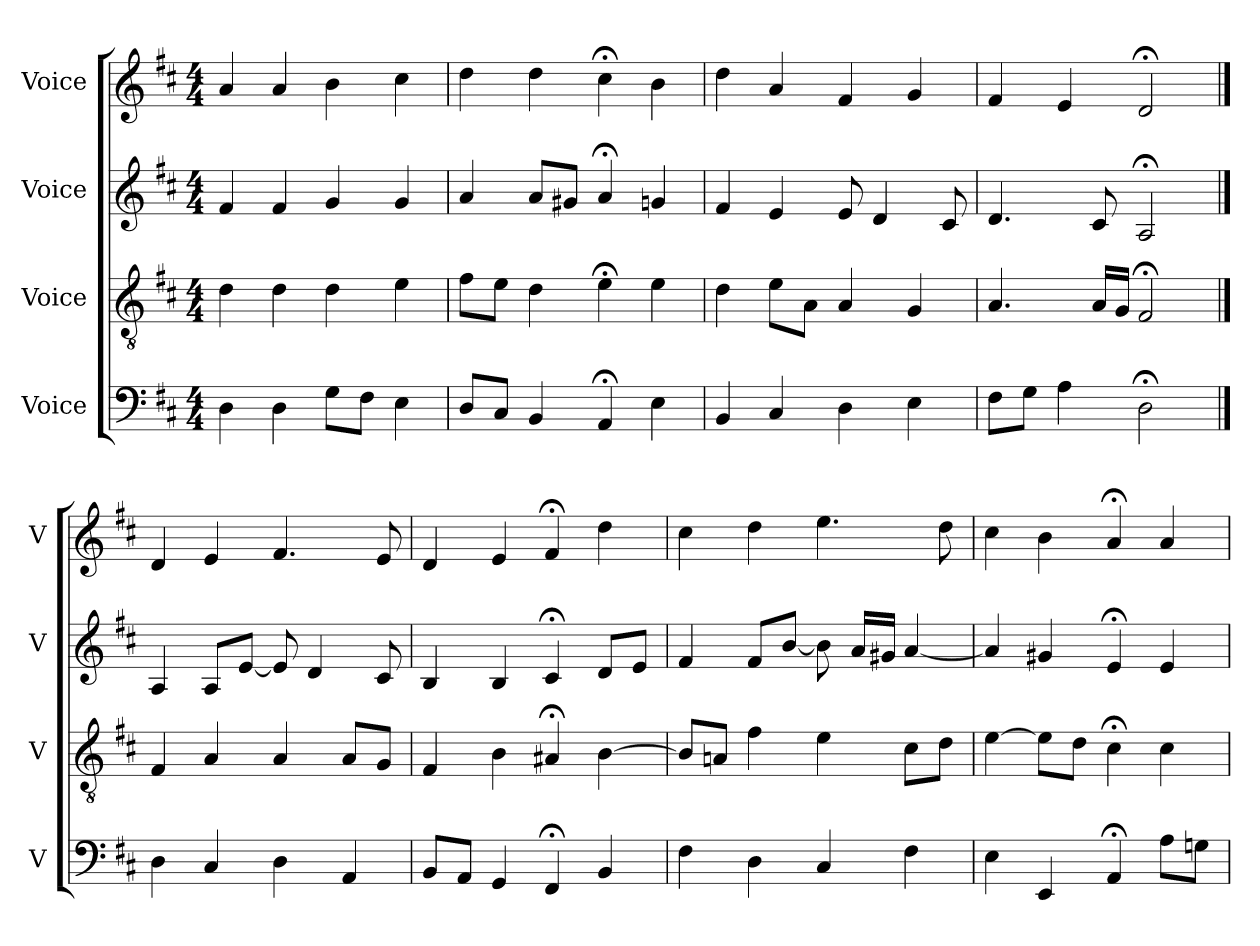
**kern	**kern	**kern	**kern
*part4	*part3	*part2	*part1
*staff4	*staff3	*staff2	*staff1
*I"Voice	*I"Voice	*I"Voice	*I"Voice
*I'V	*I'V	*I'V	*I'V
*clefF4	*clefGv2	*clefG2	*clefG2
*k[f#c#]	*k[f#c#]	*k[f#c#]	*k[f#c#]
*M4/4	*M4/4	*M4/4	*M4/4
*MM100	*MM100	*MM100	*MM100
=1	=1	=1	=1
4D\	4d\	4f#/	4a/
4D\	4d\	4f#/	4a/
8G\L	4d\	4g/	4b\
8F#\J	.	.	.
4E\	4e\	4g/	4cc#\
=2	=2	=2	=2
8D/L	8f#\L	4a/	4dd\
8C#/J	8e\J	.	.
4BB/	4d\	8a/L	4dd\
.	.	8g#X/J	.
4AA;/	4e;\	4a;/	4cc#;\
4E\	4e\	4gn/	4b\
=3	=3	=3	=3
4BB/	4d\	4f#/	4dd\
4C#/	8e\L	4e/	4a/
.	8A\J	.	.
4D\	4A/	8e/	4f#/
.	.	4d/	.
4E\	4G/	.	4g/
.	.	8c#/	.
=4	=4	=4	=4
8F#\L	4.A/	4.d/	4f#/
8G\J	.	.	.
4A\	.	.	4e/
.	16A/LL	8c#/	.
.	16G/JJ	.	.
2D;\	2F#;/	2A;/	2d;/
!!LO:LB:g=z
==5	==5	==5	==5
4D\	4F#/	4A/	4d/
4C#/	4A/	8A/L	4e/
.	.	[8e/J	.
4D\	4A/	8e/]	4.f#/
.	.	4d/	.
4AA/	8A/L	.	.
.	8G/J	8c#/	8e/
=6	=6	=6	=6
8BB/L	4F#/	4B/	4d/
8AA/J	.	.	.
4GG/	4B\	4B/	4e/
4FF#;/	4A#X;/	4c#;/	4f#;/
4BB/	[4B\	8d/L	4dd\
.	.	8e/J	.
=7	=7	=7	=7
4F#\	8B/L]	4f#/	4cc#\
.	8An/J	.	.
4D\	4f#\	8f#/L	4dd\
.	.	[8b/J	.
4C#/	4e\	8b\]	4.ee\
.	.	16a/LL	.
.	.	16g#X/JJ	.
4F#\	8c#\L	[4a/	.
.	8d\J	.	8dd\
=8	=8	=8	=8
4E\	[4e\	4a/]	4cc#\
4EE/	8e\L]	4g#X/	4b\
.	8d\J	.	.
4AA;/	4c#;\	4e;/	4a;/
8A\L	4c#\	4e/	4a/
8Gn\J	.	.	.
=	=	=	=
*-	*-	*-	*-
